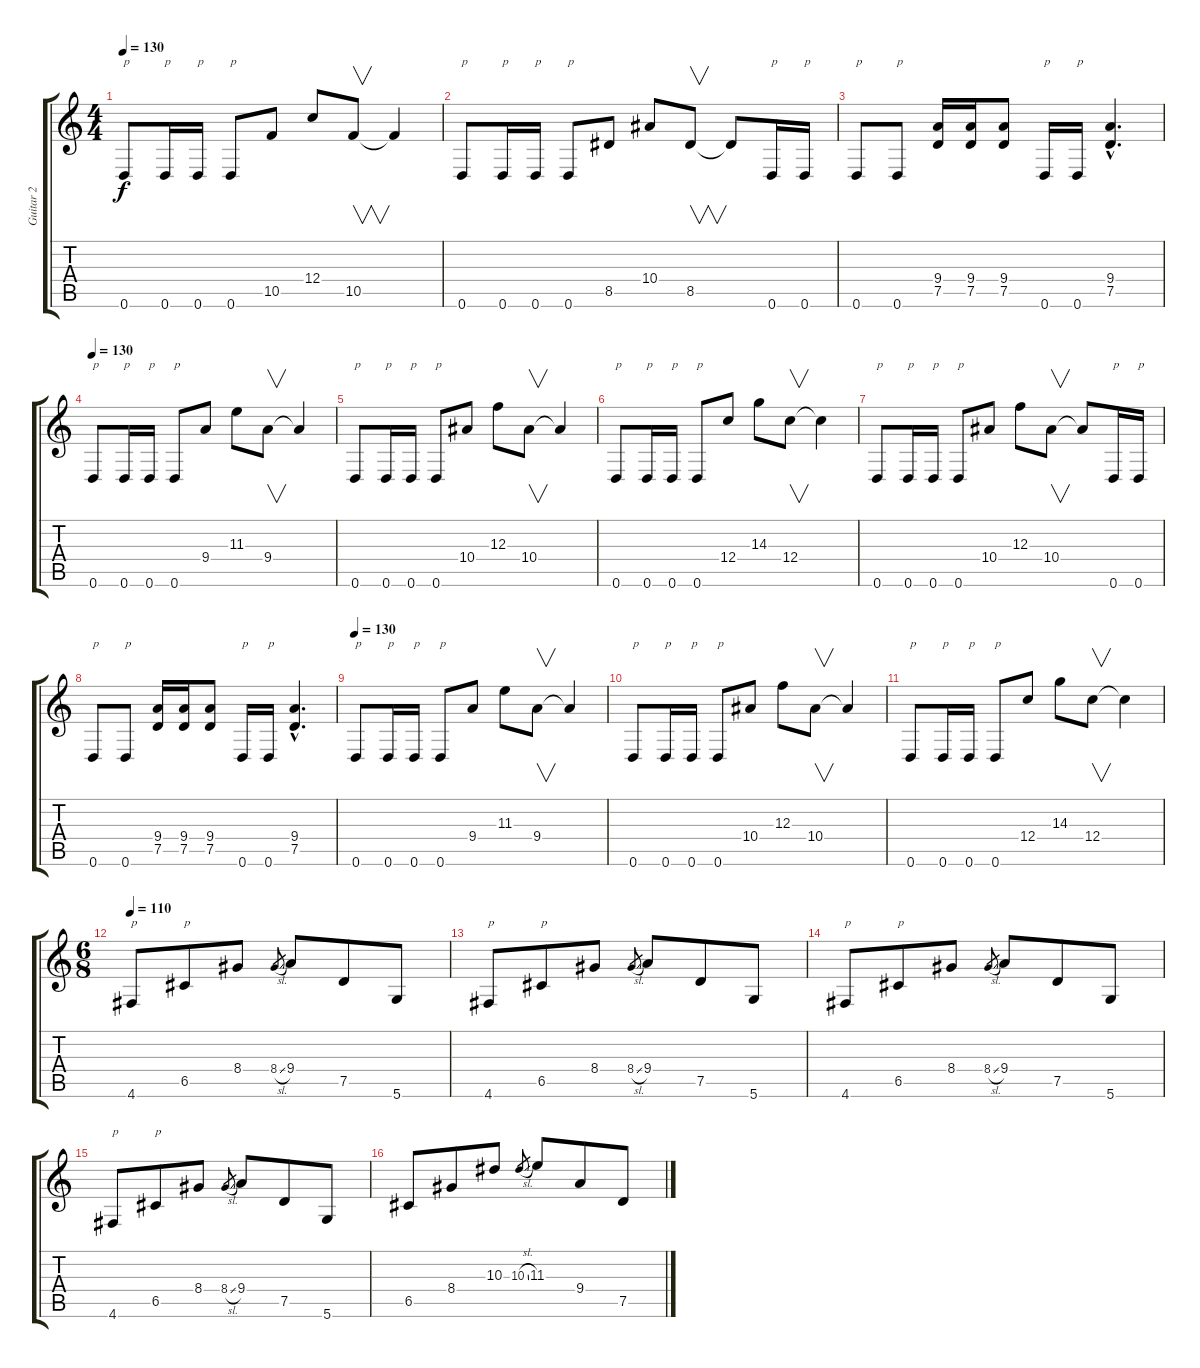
\track ("Guitar 2" "Guitar 2") {instrument distortionguitar}
\staff {score tabs}
\tuning (D4 A3 F3 C3 G2 D2) {hide}
\ts (4 4)
\tempo 130
\clef g2
\ks c
0.6.8{txt "p" dy f} 0.6.16{txt "p"} 0.6.16{txt "p"} 0.6.8{txt "p"} 10.5.8 12.4.8 10.5.8{v} 10.5{t}.4 |
0.6.8{txt "p"} 0.6.16{txt "p"} 0.6.16{txt "p"} 0.6.8{txt "p"} 8.5.8 10.4.8 8.5.8{v} 8.5{t}.8 0.6.16{txt "p"} 0.6.16{txt "p"} |
0.6.8{txt "p"} 0.6.8{txt "p"} (9.4 7.5).16 (9.4 7.5).16 (9.4 7.5).8 0.6.16{txt "p"} 0.6.16{txt "p"} (9.4{hac} 7.5{hac}).4{d} |
\tempo 130
0.6.8{txt "p"} 0.6.16{txt "p"} 0.6.16{txt "p"} 0.6.8{txt "p"} 9.4.8 11.3.8 9.4.8{v} 9.4{t}.4 |
0.6.8{txt "p"} 0.6.16{txt "p"} 0.6.16{txt "p"} 0.6.8{txt "p"} 10.4.8 12.3.8 10.4.8{v} 10.4{t}.4 |
0.6.8{txt "p"} 0.6.16{txt "p"} 0.6.16{txt "p"} 0.6.8{txt "p"} 12.4.8 14.3.8 12.4.8{v} 12.4{t}.4 |
0.6.8{txt "p"} 0.6.16{txt "p"} 0.6.16{txt "p"} 0.6.8{txt "p"} 10.4.8 12.3.8 10.4.8{v} 10.4{t}.8 0.6.16{txt "p"} 0.6.16{txt "p"} |
0.6.8{txt "p"} 0.6.8{txt "p"} (9.4 7.5).16 (9.4 7.5).16 (9.4 7.5).8 0.6.16{txt "p"} 0.6.16{txt "p"} (9.4{hac} 7.5{hac}).4{d} |
\tempo 130
0.6.8{txt "p"} 0.6.16{txt "p"} 0.6.16{txt "p"} 0.6.8{txt "p"} 9.4.8 11.3.8 9.4.8{v} 9.4{t}.4 |
0.6.8{txt "p"} 0.6.16{txt "p"} 0.6.16{txt "p"} 0.6.8{txt "p"} 10.4.8 12.3.8 10.4.8{v} 10.4{t}.4 |
0.6.8{txt "p"} 0.6.16{txt "p"} 0.6.16{txt "p"} 0.6.8{txt "p"} 12.4.8 14.3.8 12.4.8{v} 12.4{t}.4 |
\ts (6 8)
\tempo 110
4.6.8{txt "p"} 6.5.8{txt "p"} 8.4.8 8.4{sl}.8{gr} 9.4.8 7.5.8 5.6.8 |
4.6.8{txt "p"} 6.5.8{txt "p"} 8.4.8 8.4{sl}.8{gr} 9.4.8 7.5.8 5.6.8 |
4.6.8{txt "p"} 6.5.8{txt "p"} 8.4.8 8.4{sl}.8{gr} 9.4.8 7.5.8 5.6.8 |
4.6.8{txt "p"} 6.5.8{txt "p"} 8.4.8 8.4{sl}.8{gr} 9.4.8 7.5.8 5.6.8 |
6.5.8 8.4.8 10.3.8 10.3{sl}.8{gr} 11.3.8 9.4.8 7.5.8
